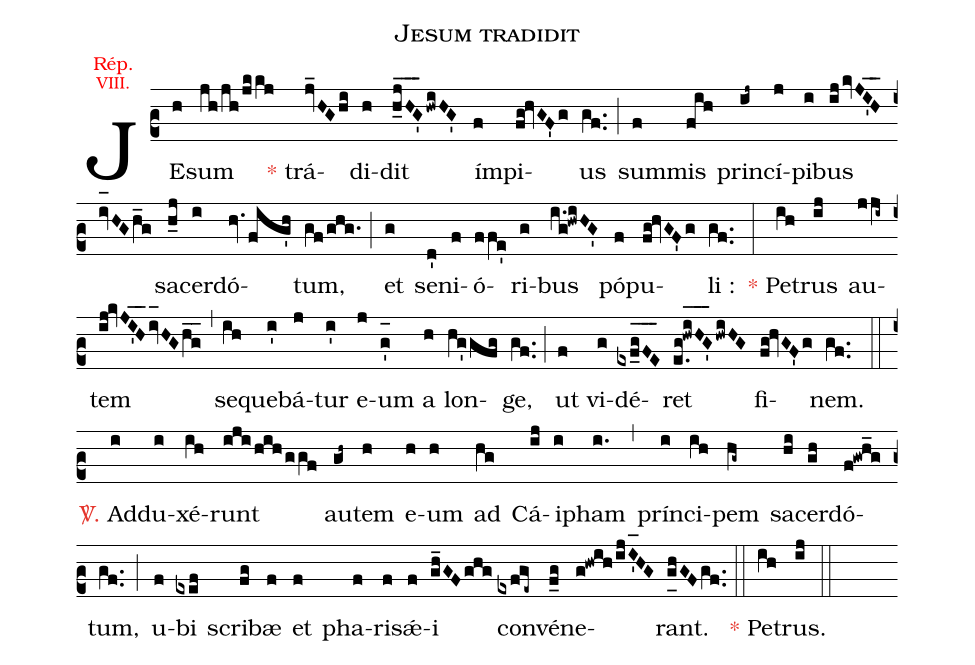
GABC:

name:Jesum tradidit;
office-part:Responsorium;
annotation: {\color{red}\footnotesize Rép.};
annotation: {\color{red}\scriptsize VIII.};
%%
(c2) JE(h)sum(jh/jh/jkkj) ~~~<c>*</c> trá(jv_HGhi)di(h)dit(h_0j_H_G'_3/hwiHG') ím(f)pi(fg!hvGF'g)us(gf..) (;) sum(f)mis(fih) prin(ij~)cí(j)pi(i)bus(ij/kvJI'_[oh:h]H_2[oh:h]/iv_[oh:h]HGh_g) sa(h_j)cer(i)dó(hv./fig'h)tum,(gf/ghg.) (;) et(g) se(d')ni(f)ó(ffe')ri(g)bus(i.g!hwiHG') pó(f)pu(fg!hvGF'g)li :(gf..) (:) <c>*</c> Pe(ih)trus(ij) au(jji~)tem(ij!kvJI'_[oh:h]H_2[oh:h]/iv_[oh:h]HG/h_g_) (,) se(ih)que(i')bá(j)tur(i') e(j)um(g'_[oh:h]) a(h) lon(hg'gfg)ge,(gf..) (;) ut(f) vi(g)dé(exf_0g_[oh:h]F_[oh:h]E_3[oh:h])ret(e.g!hwi_[oh:h]H_[oh:h]G'_3[oh:h]/hwiHG) fi(fg!hvGF'g)nem.(gf..) (::)
<c><sp>V/</sp>.</c> Ad(i)du(i)xé(ih)runt(iji/hih/ggf) au(gh~)tem(h) e(h)um(h) ad(hg) Cá(ij)i(i)pham(i.) (,) prín(i)ci(ih)pem(hg~) sa(hi)cer(gh)dó(f!gwh_g)tum,(gf..) (;) u(f)bi(exef) scri(fg)bæ(f) et(f) pha(f)ri(f)sǽ(f)i(gh_GF/ghg) con(exfge~)vé(f_g)ne(g!hwih/ijI'_[oh:h]HG)rant.(g_[uh:l]hGF/gf..) (::) <c>*</c> Pe(ih)trus.(ij) (::)
